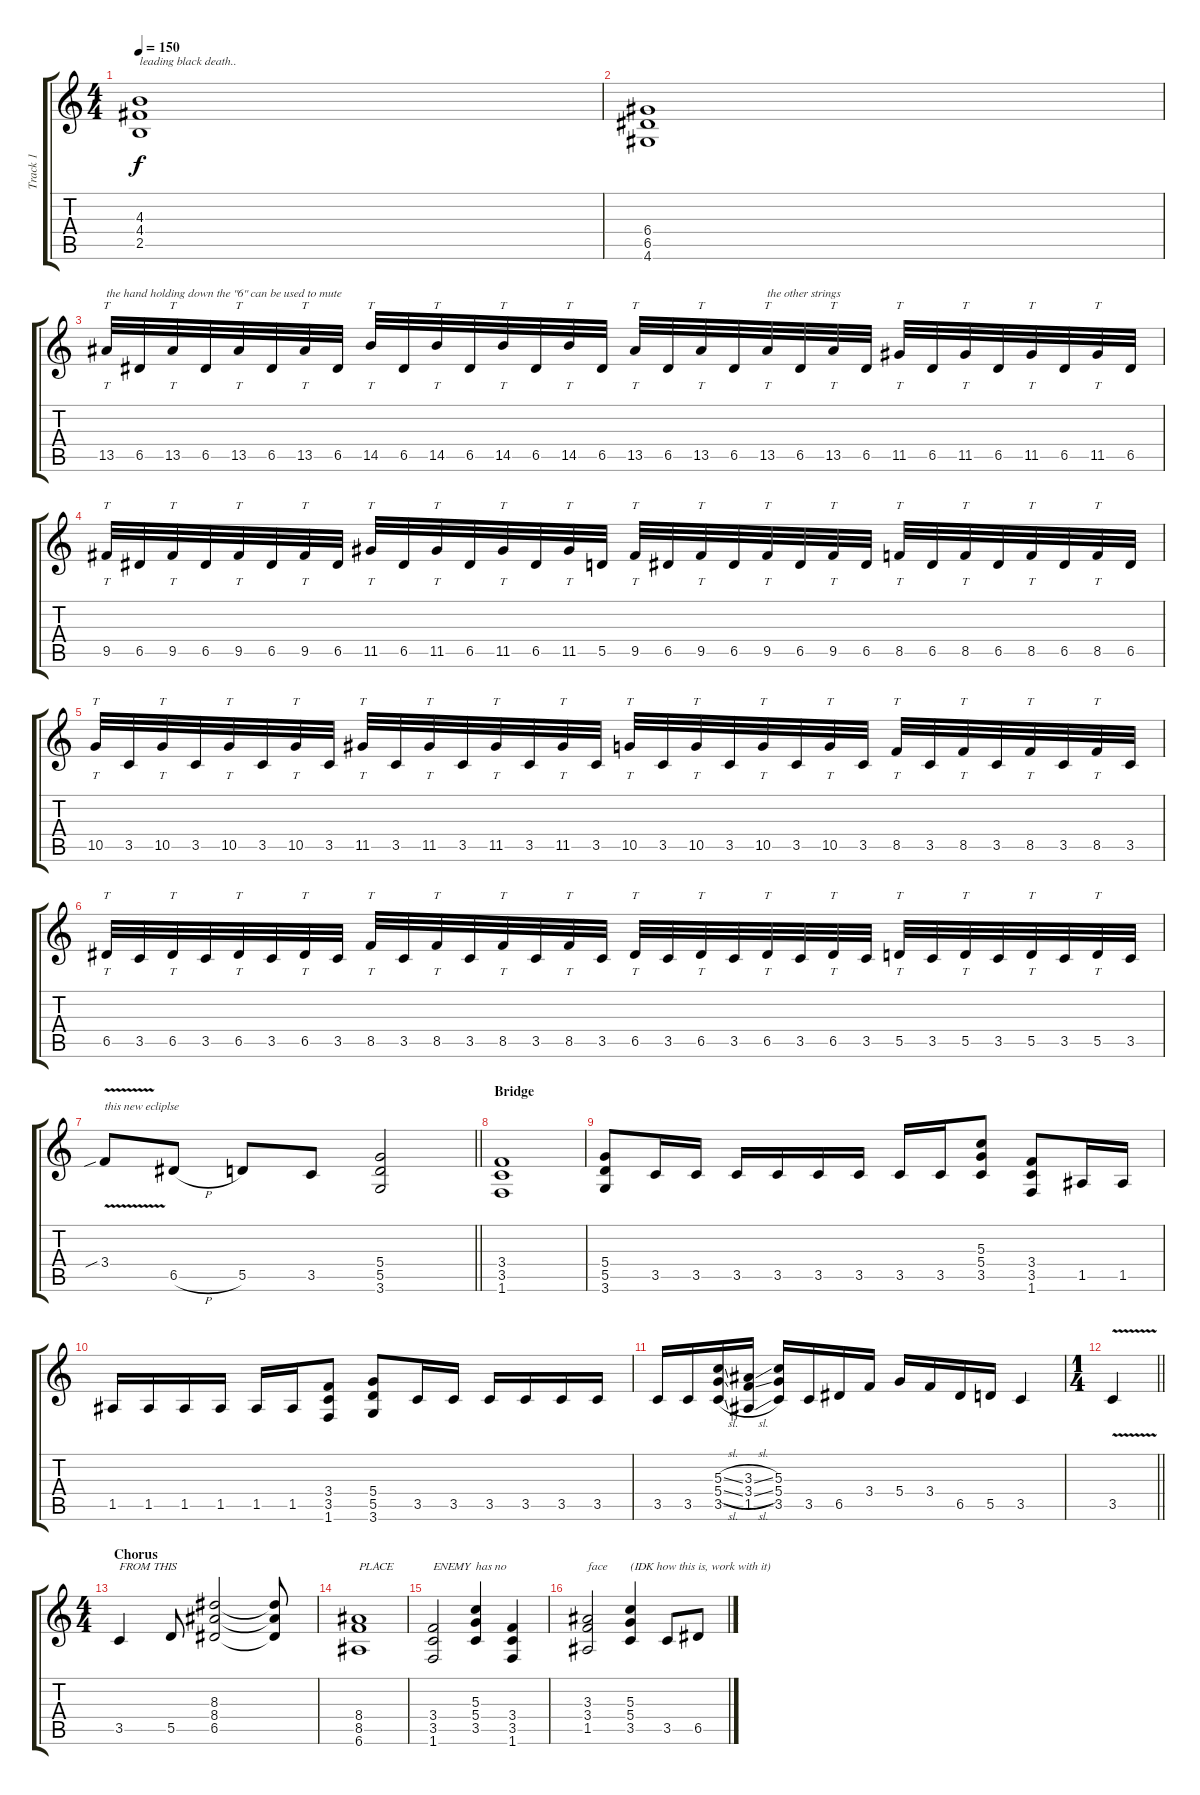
\track ("Track 1" "Track 1") {instrument overdrivenguitar}
\staff {score tabs}
\tuning (E4 B3 G3 D3 A2 E2) {hide}
\ts (4 4)
\tempo 150
\clef g2
\ks c
(4.3 4.4 2.5).1{txt "leading black death.." dy f} |
(6.4 6.5 4.6).1 |
13.5.32{tt txt "the hand holding down the \"6\" can be used to mute "} 6.5.32 13.5.32{tt} 6.5.32 13.5.32{tt} 6.5.32 13.5.32{tt} 6.5.32 14.5.32{tt} 6.5.32 14.5.32{tt} 6.5.32 14.5.32{tt} 6.5.32 14.5.32{tt} 6.5.32 13.5.32{tt} 6.5.32 13.5.32{tt} 6.5.32 13.5.32{tt txt "the other strings"} 6.5.32 13.5.32{tt} 6.5.32 11.5.32{tt} 6.5.32 11.5.32{tt} 6.5.32 11.5.32{tt} 6.5.32 11.5.32{tt} 6.5.32 |
9.5.32{tt} 6.5.32 9.5.32{tt} 6.5.32 9.5.32{tt} 6.5.32 9.5.32{tt} 6.5.32 11.5.32{tt} 6.5.32 11.5.32{tt} 6.5.32 11.5.32{tt} 6.5.32 11.5.32{tt} 5.5.32 9.5.32{tt} 6.5.32 9.5.32{tt} 6.5.32 9.5.32{tt} 6.5.32 9.5.32{tt} 6.5.32 8.5.32{tt} 6.5.32 8.5.32{tt} 6.5.32 8.5.32{tt} 6.5.32 8.5.32{tt} 6.5.32 |
10.5.32{tt} 3.5.32 10.5.32{tt} 3.5.32 10.5.32{tt} 3.5.32 10.5.32{tt} 3.5.32 11.5.32{tt} 3.5.32 11.5.32{tt} 3.5.32 11.5.32{tt} 3.5.32 11.5.32{tt} 3.5.32 10.5.32{tt} 3.5.32 10.5.32{tt} 3.5.32 10.5.32{tt} 3.5.32 10.5.32{tt} 3.5.32 8.5.32{tt} 3.5.32 8.5.32{tt} 3.5.32 8.5.32{tt} 3.5.32 8.5.32{tt} 3.5.32 |
6.5.32{tt} 3.5.32 6.5.32{tt} 3.5.32 6.5.32{tt} 3.5.32 6.5.32{tt} 3.5.32 8.5.32{tt} 3.5.32 8.5.32{tt} 3.5.32 8.5.32{tt} 3.5.32 8.5.32{tt} 3.5.32 6.5.32{tt} 3.5.32 6.5.32{tt} 3.5.32 6.5.32{tt} 3.5.32 6.5.32{tt} 3.5.32 5.5.32{tt} 3.5.32 5.5.32{tt} 3.5.32 5.5.32{tt} 3.5.32 5.5.32{tt} 3.5.32 |
\barLineRight lightlight
3.4{v sib}.8{txt "this new ecliplse "} 6.5{h}.8 5.5.8 3.5.8 (5.4 5.5 3.6).2 |
\section ("" "Bridge")
(3.4 3.5 1.6).1 |
(5.4 5.5 3.6).8 3.5.16 3.5.16 3.5.16 3.5.16 3.5.16 3.5.16 3.5.16 3.5.16 (5.3 5.4 3.5).8 (3.4 3.5 1.6).8 1.5.16 1.5.16 |
1.5.16 1.5.16 1.5.16 1.5.16 1.5.16 1.5.16 (3.4 3.5 1.6).8 (5.4 5.5 3.6).8 3.5.16 3.5.16 3.5.16 3.5.16 3.5.16 3.5.16 |
3.5.16 3.5.16 (5.3{sl} 5.4{sl} 3.5{sl}).16 (3.3{sl} 3.4{sl} 1.5{sl}).16 (5.3 5.4 3.5).16 3.5.16 6.5.16 3.4.16 5.4.16 3.4.16 6.5.16 5.5.16 3.5.4 |
\ts (1 4)
\barLineRight lightlight
3.5{v}.4 |
\ts (4 4)
\section ("" "Chorus")
3.5.4{txt "FROM THIS"} 5.5.8 (8.3 8.4 6.5).2 (8.3{t} 8.4{t} 6.5{t}).8 |
(8.4 8.5 6.6).1{txt "PLACE"} |
(3.4 3.5 1.6).2{txt "ENEMY"} (5.3 5.4 3.5).4{txt "has no "} (3.4 3.5 1.6).4 |
(3.3 3.4 1.5).2{txt "face"} (5.3 5.4 3.5).4{txt "(IDK how this is, work with it)"} 3.5.8 6.5.8
